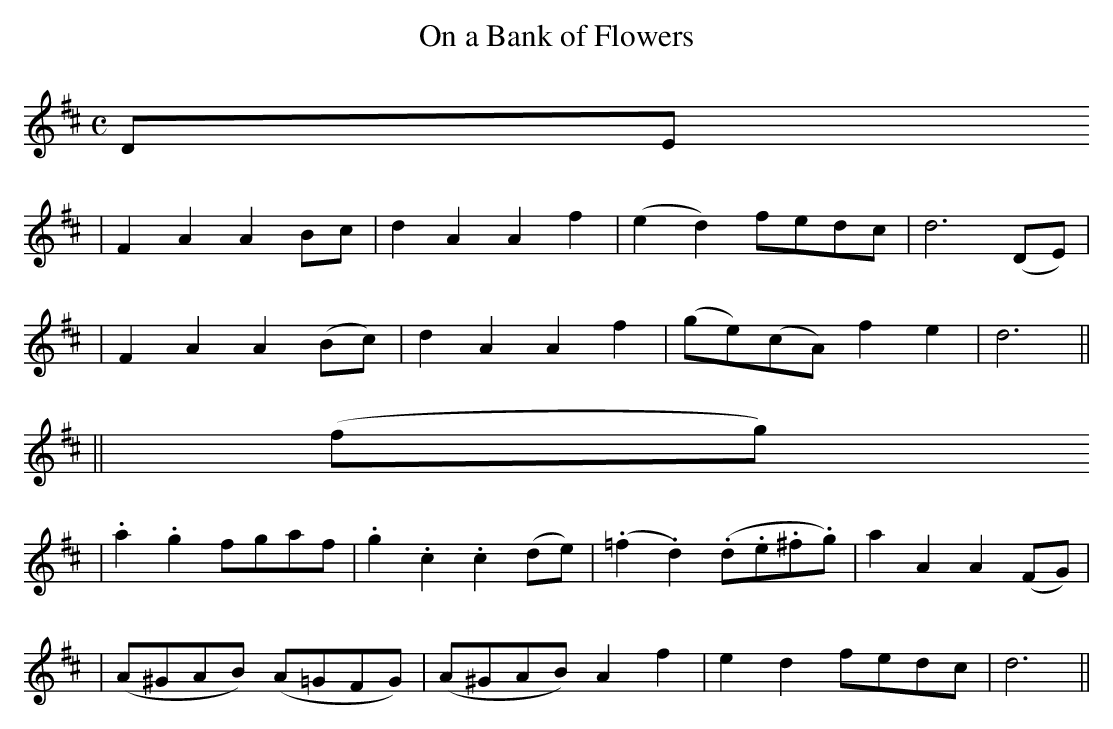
X:1
T: On a Bank of Flowers
M: C
L: 1/8
K: D
DE
| F2A2 A2Bc | d2A2 A2f2 | (e2d2) fedc | d6 (DE) |
| F2A2 A2(Bc) | d2A2 A2f2 | (ge)(cA) f2e2 | d6 ||
|| (fg)
| .a2.g2 fgaf | .g2.c2 .c2(de) | (.=f2.d2) (.d.e.^f.g) | a2A2 A2 (FG) |
| (A^GAB) (A=GFG) | (A^GAB) A2f2 | e2d2 fedc | d6 ||
